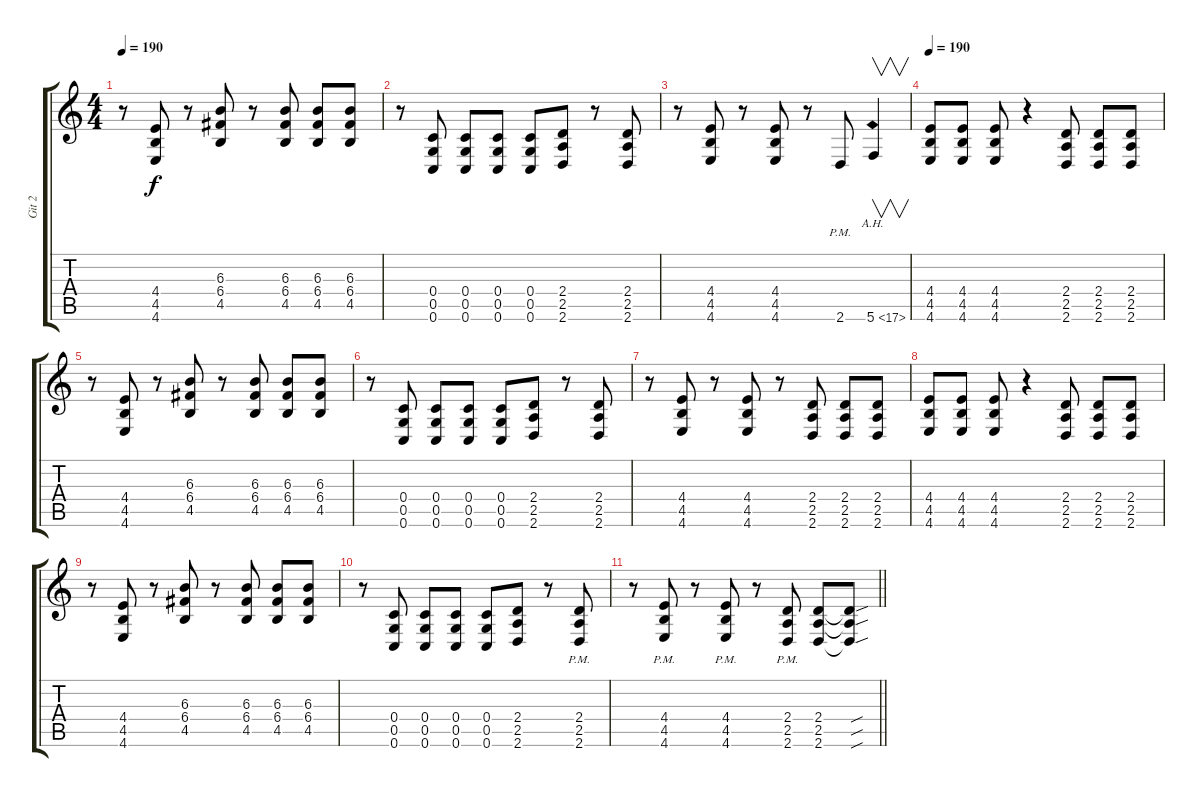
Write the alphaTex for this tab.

\track ("Git 2" "Git 2") {instrument overdrivenguitar}
\staff {score tabs}
\tuning (D4 A3 F3 C3 G2 C2) {hide}
\ts (4 4)
\tempo 190
\clef g2
\ks c
r.8{dy f} (4.4 4.5 4.6).8 r.8 (6.3 6.4 4.5).8 r.8 (6.3 6.4 4.5).8 (6.3 6.4 4.5).8 (6.3 6.4 4.5).8 |
r.8 (0.4 0.5 0.6).8 (0.4 0.5 0.6).8 (0.4 0.5 0.6).8 (0.4 0.5 0.6).8 (2.4 2.5 2.6).8 r.8 (2.4 2.5 2.6).8 |
r.8 (4.4 4.5 4.6).8 r.8 (4.4 4.5 4.6).8 r.8 2.6{pm}.8 5.6{ah 12}.4{v} |
\tempo 190
(4.4 4.5 4.6).8 (4.4 4.5 4.6).8 (4.4 4.5 4.6).8 r.4 (2.4 2.5 2.6).8 (2.4 2.5 2.6).8 (2.4 2.5 2.6).8 |
r.8 (4.4 4.5 4.6).8 r.8 (6.3 6.4 4.5).8 r.8 (6.3 6.4 4.5).8 (6.3 6.4 4.5).8 (6.3 6.4 4.5).8 |
r.8 (0.4 0.5 0.6).8 (0.4 0.5 0.6).8 (0.4 0.5 0.6).8 (0.4 0.5 0.6).8 (2.4 2.5 2.6).8 r.8 (2.4 2.5 2.6).8 |
r.8 (4.4 4.5 4.6).8 r.8 (4.4 4.5 4.6).8 r.8 (2.4 2.5 2.6).8 (2.4 2.5 2.6).8 (2.4 2.5 2.6).8 |
(4.4 4.5 4.6).8 (4.4 4.5 4.6).8 (4.4 4.5 4.6).8 r.4 (2.4 2.5 2.6).8 (2.4 2.5 2.6).8 (2.4 2.5 2.6).8 |
r.8 (4.4 4.5 4.6).8 r.8 (6.3 6.4 4.5).8 r.8 (6.3 6.4 4.5).8 (6.3 6.4 4.5).8 (6.3 6.4 4.5).8 |
r.8 (0.4 0.5 0.6).8 (0.4 0.5 0.6).8 (0.4 0.5 0.6).8 (0.4 0.5 0.6).8 (2.4 2.5 2.6).8 r.8 (2.4{pm} 2.5{pm} 2.6{pm}).8 |
\barLineRight lightlight
r.8 (4.4{pm} 4.5{pm} 4.6{pm}).8 r.8 (4.4{pm} 4.5{pm} 4.6{pm}).8 r.8 (2.4{pm} 2.5{pm} 2.6{pm}).8 (2.4 2.5 2.6).8 (2.4{sou t} 2.5{sou t} 2.6{sou t}).8
